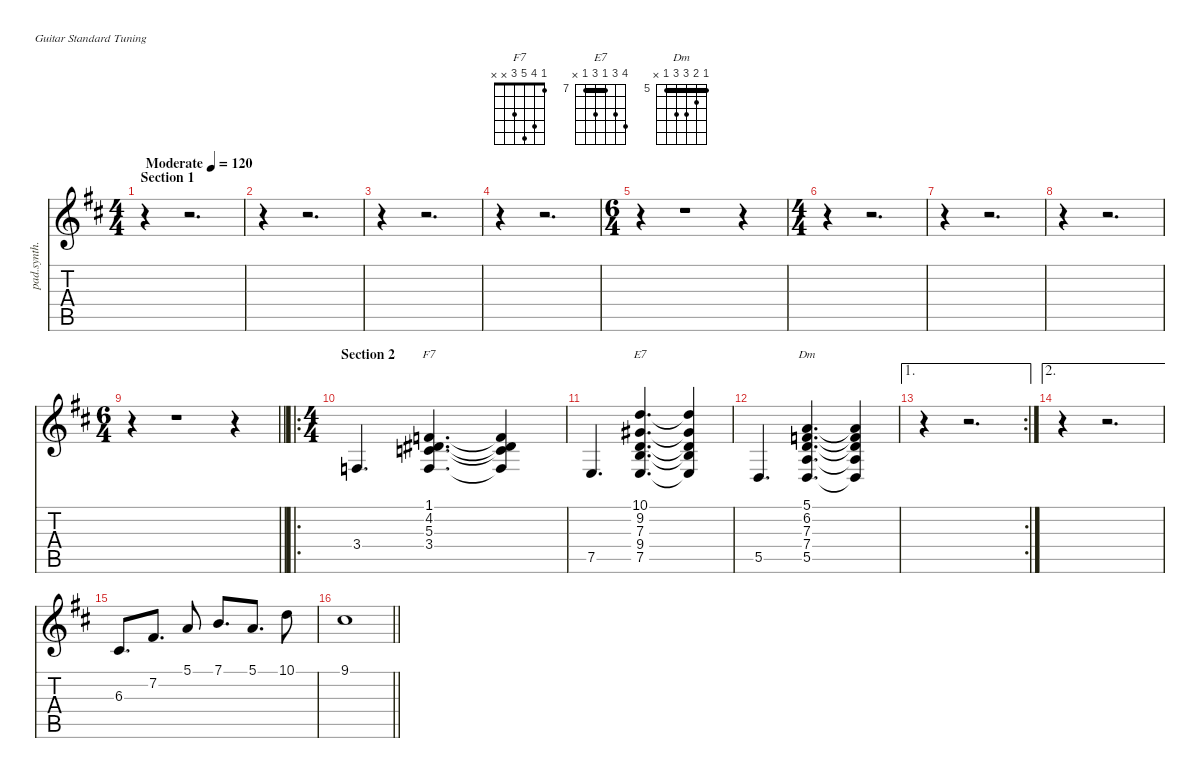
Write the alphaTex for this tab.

\defaultSystemsLayout 4
\hideDynamics
\bracketExtendMode nobrackets
\otherSystemsTrackNameOrientation horizontal
\track ("Keyboard" "pad.synth.") {instrument pad1newage}
\staff {score tabs}
\tuning (E4 B3 G3 D3 A2 E2)
\chord ("F7" 1 4 5 3 x x)
\chord ("E7" 10 9 7 9 7 x) {firstfret 7 barre 7}
\chord ("Dm" 5 6 7 7 5 x) {firstfret 5 barre 5}
\ts (4 4)
\beaming (8 2 2 2 2)
\section ("" "Section 1")
\tempo (120 "Moderate")
\clef g2
\ks d
r.4{dy f instrument pad1newage} r.2{d} |
r.4 r.2{d} |
r.4 r.2{d} |
r.4 r.2{d} |
\ts (6 4)
\beaming (8 6 6)
r.4 r.1 r.4 |
\ts (4 4)
\beaming (8 2 2 2 2)
r.4 r.2{d} |
r.4 r.2{d} |
r.4 r.2{d} |
\ts (6 4)
\beaming (8 2 2 2 6)
\barLineRight lightlight
r.4 r.1 r.4 |
\ro
\ts (4 4)
\beaming (8 2 2 2 2)
\section ("" "Section 2")
3.4{acc forcenatural}.4{d} (1.1{acc forcenatural} 4.2{acc #} 5.3{acc forcenatural} 3.4{acc forcenatural}).4{d ch "F7"} (1.1{t acc forcenatural} 4.2{t acc #} 5.3{t acc forcenatural} 3.4{t acc forcenatural}).4 |
7.5{acc forcenatural}.4{d} (10.1{acc forcenatural} 9.2{acc #} 7.3{acc forcenatural} 9.4{acc forcenatural} 7.5{acc forcenatural}).4{d ch "E7"} (10.1{t acc forcenatural} 9.2{t acc #} 7.3{t acc forcenatural} 9.4{t acc forcenatural} 7.5{t acc forcenatural}).4 |
5.5{acc forcenatural}.4{d} (5.1{acc forcenatural} 6.2{acc forcenatural} 7.3{acc forcenatural} 7.4{acc forcenatural} 5.5{acc forcenatural}).4{d ch "Dm"} (5.1{t acc forcenatural} 6.2{t acc forcenatural} 7.3{t acc forcenatural} 7.4{t acc forcenatural} 5.5{t acc forcenatural}).4 |
\ae 1
\rc 2
r.4 r.2{d} |
\ae 2
r.4 r.2{d} |
6.3{acc #}.8{d} 7.2{acc #}.8{d} 5.1{acc forcenatural}.8 7.1{acc forcenatural}.8{d} 5.1{acc forcenatural}.8{d} 10.1{acc forcenatural}.8 |
\barLineRight lightlight
9.1{acc #}.1
